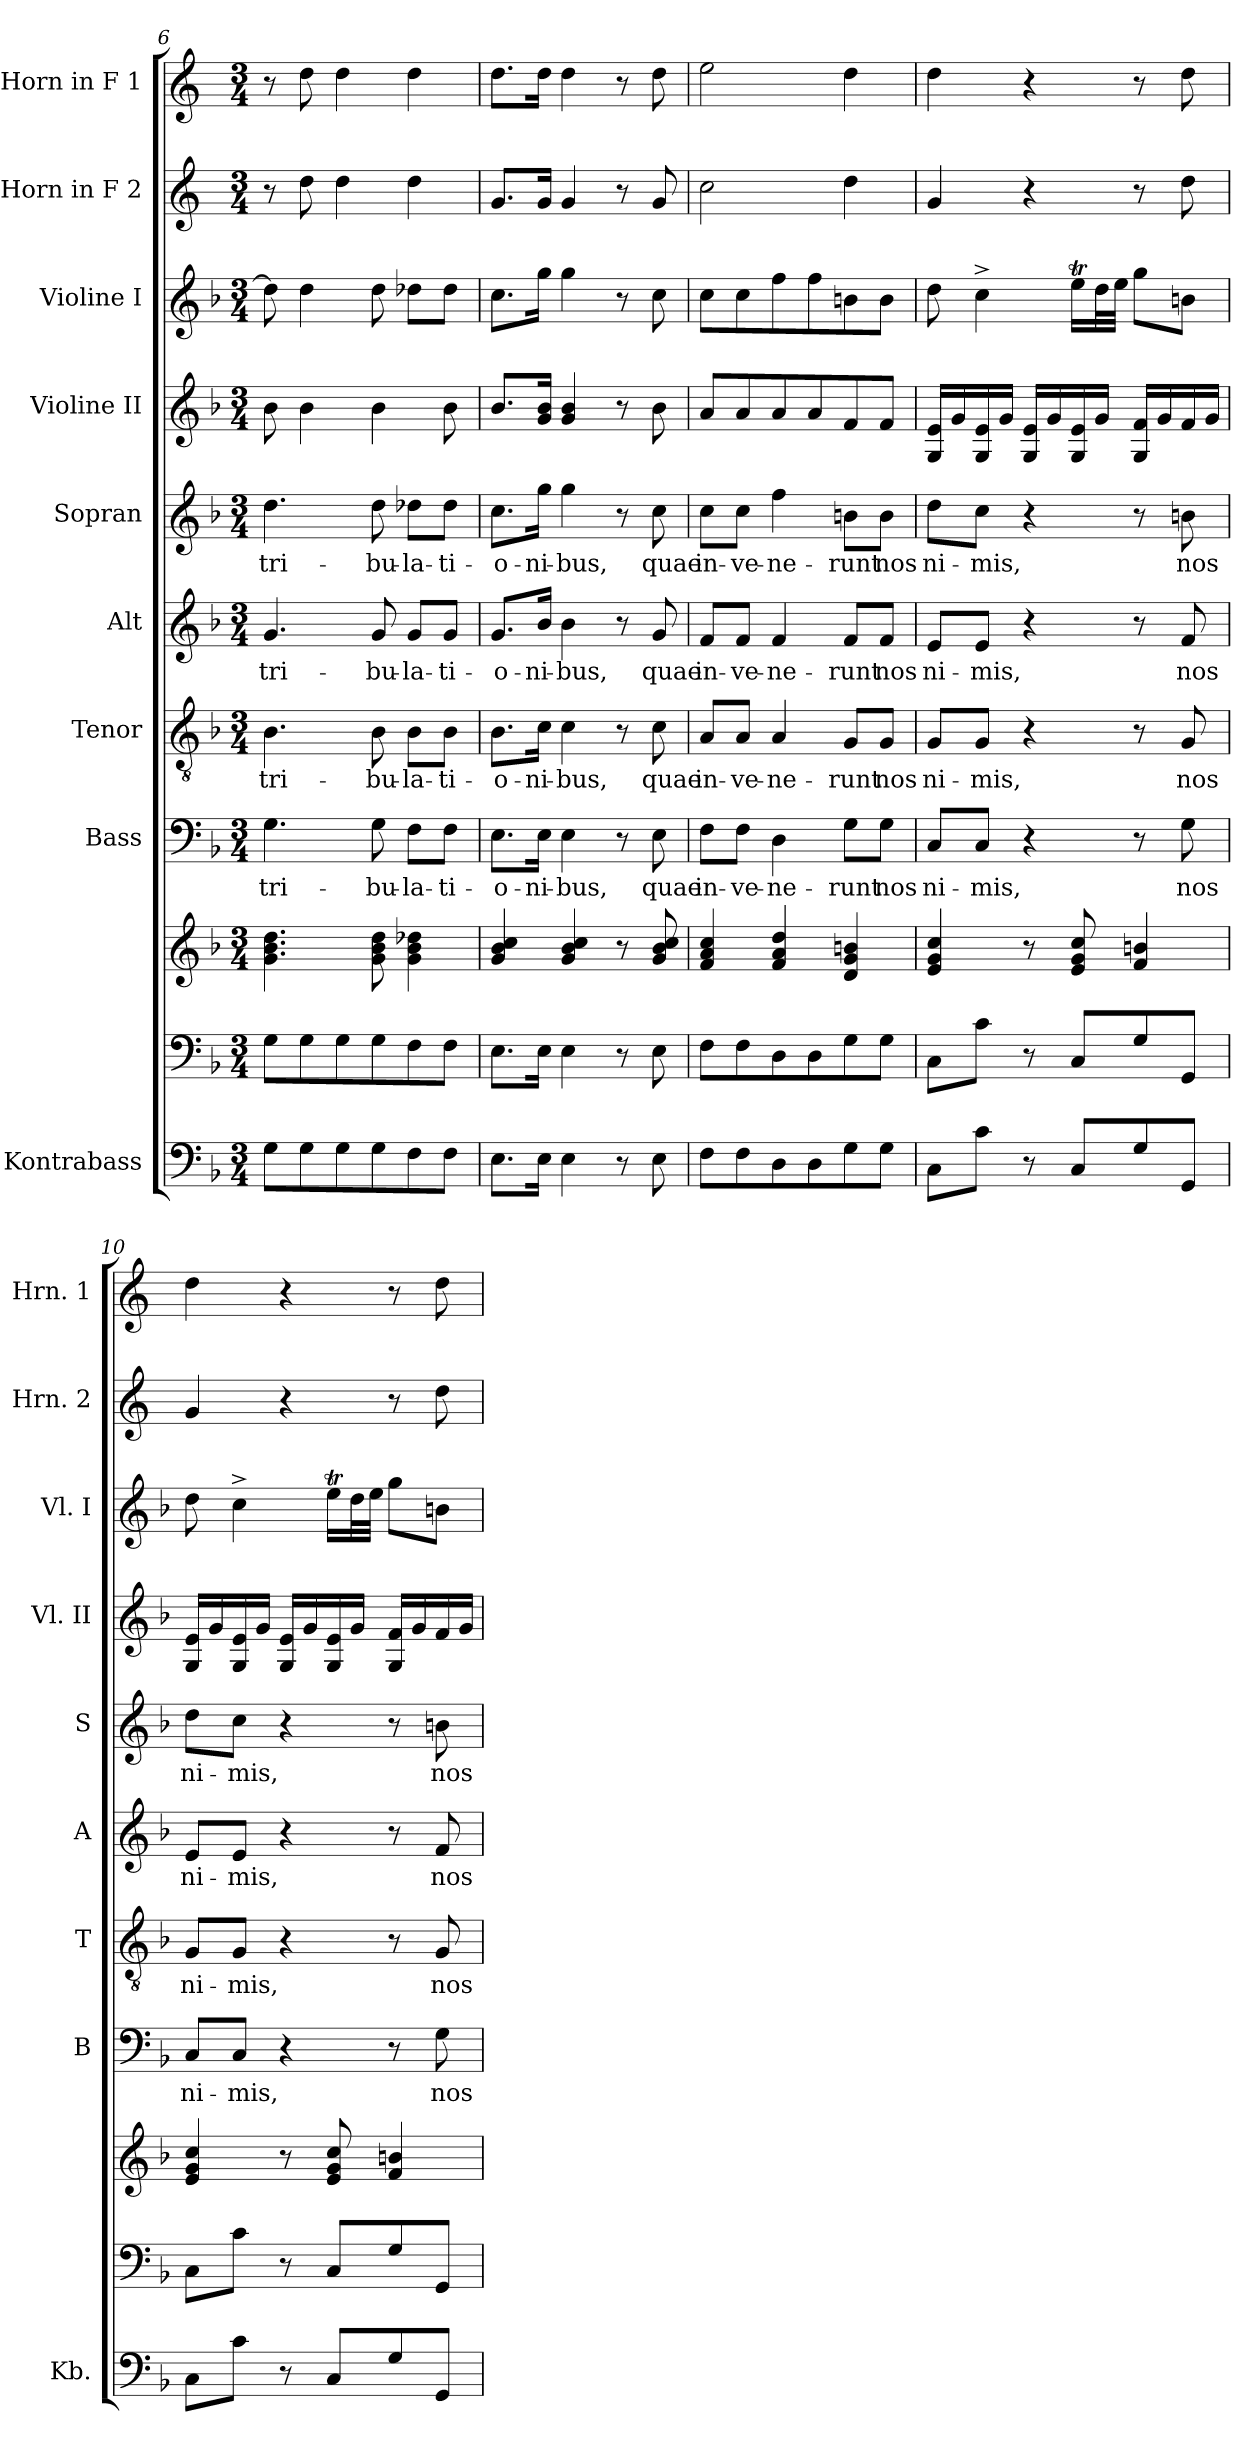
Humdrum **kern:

**kern	**kern	**kern	**kern	**text	**kern	**text	**kern	**text	**kern	**text	**kern	**kern	**kern	**kern
*part10	*part9	*part9	*part8	*part8	*part7	*part7	*part6	*part6	*part5	*part5	*part4	*part3	*part2	*part1
*staff11	*staff10	*staff9	*staff8	*staff8	*staff7	*staff7	*staff6	*staff6	*staff5	*staff5	*staff4	*staff3	*staff2	*staff1
*I"Kontrabass	*	*	*I"Bass	*	*I"Tenor	*	*I"Alt	*	*I"Sopran	*	*I"Violine II	*I"Violine I	*I"Horn in F 2	*I"Horn in F 1
*I'Kb.	*	*	*I'B	*	*I'T	*	*I'A	*	*I'S	*	*I'Vl. II	*I'Vl. I	*I'Hrn. 2	*I'Hrn. 1
!!LO:PB:g=z
*clefF4	*clefF4	*clefG2	*clefF4	*	*clefGv2	*	*clefG2	*	*clefG2	*	*clefG2	*clefG2	*clefG2	*clefG2
*ITrd7c12	*	*	*	*	*	*	*	*	*	*	*	*	*ITrd4c7	*ITrd4c7
*k[b-]	*k[b-]	*k[b-]	*k[b-]	*	*k[b-]	*	*k[b-]	*	*k[b-]	*	*k[b-]	*k[b-]	*k[b-]	*k[b-]
*F:	*F:	*F:	*F:	*	*F:	*	*F:	*	*F:	*	*F:	*F:	*F:	*F:
*M3/4	*M3/4	*M3/4	*M3/4	*	*M3/4	*	*M3/4	*	*M3/4	*	*M3/4	*M3/4	*M3/4	*M3/4
=6	=6	=6	=6	=6	=6	=6	=6	=6	=6	=6	=6	=6	=6	=6
!	!	!	!	!LO:LY:b	!	!LO:LY:b	!	!LO:LY:b	!	!LO:LY:b	!	!	!	!
8GG\L	8G\L	4.g\ 4.b-\ 4.dd\	4.G\	tri-	4.B-\	tri-	4.g/	tri-	4.dd\	tri-	8b-\	8dd\]	8r	8r
8GG\	8G\	.	.	.	.	.	.	.	.	.	4b-\	4dd\	8g\	8g\
8GG\	8G\	.	.	.	.	.	.	.	.	.	.	.	4g\	4g\
!	!	!	!	!LO:LY:b	!	!LO:LY:b	!	!LO:LY:b	!	!LO:LY:b	!	!	!	!
8GG\	8G\	8g\ 8b-\ 8dd\	8G\	-bu-	8B-\	-bu-	8g/	-bu-	8dd\	-bu-	4b-\	8dd\	.	.
!	!	!	!	!LO:LY:b	!	!LO:LY:b	!	!LO:LY:b	!	!LO:LY:b	!	!	!	!
8FF\	8F\	4g\ 4b-\ 4dd-X\	8F\L	-la-	8B-\L	-la-	8g/L	-la-	8dd-X\L	-la-	.	8dd-X\L	4g\	4g\
!	!	!	!	!LO:LY:b	!	!LO:LY:b	!	!LO:LY:b	!	!LO:LY:b	!	!	!	!
8FF\J	8F\J	.	8F\J	-ti-	8B-\J	-ti-	8g/J	-ti-	8dd-\J	-ti-	8b-\	8dd-\J	.	.
=7	=7	=7	=7	=7	=7	=7	=7	=7	=7	=7	=7	=7	=7	=7
!	!	!	!	!LO:LY:b	!	!LO:LY:b	!	!LO:LY:b	!	!LO:LY:b	!	!	!	!
8.EE\L	8.E\L	4g/ 4b-/ 4cc/	8.E\L	-o-	8.B-\L	-o-	8.g/L	-o-	8.cc\L	-o-	8.b-/L	8.cc\L	8.c/L	8.g\L
!	!	!	!	!LO:LY:b	!	!LO:LY:b	!	!LO:LY:b	!	!LO:LY:b	!	!	!	!
16EE\Jk	16E\Jk	.	16E\Jk	-ni-	16c\Jk	-ni-	16b-/Jk	-ni-	16gg\Jk	-ni-	16g/ 16b-/Jk	16gg\Jk	16c/Jk	16g\Jk
!	!	!	!	!LO:LY:b	!	!LO:LY:b	!	!LO:LY:b	!	!LO:LY:b	!	!	!	!
4EE\	4E\	4g/ 4b-/ 4cc/	4E\	-bus,	4c\	-bus,	4b-\	-bus,	4gg\	-bus,	4g/ 4b-/	4gg\	4c/	4g\
8r	8r	8r	8r	.	8r	.	8r	.	8r	.	8r	8r	8r	8r
!	!	!	!	!LO:LY:b	!	!LO:LY:b	!	!LO:LY:b	!	!LO:LY:b	!	!	!	!
8EE\	8E\	8g/ 8b-/ 8cc/	8E\	quae	8c\	quae	8g/	quae	8cc\	quae	8b-\	8cc\	8c/	8g\
=8	=8	=8	=8	=8	=8	=8	=8	=8	=8	=8	=8	=8	=8	=8
!	!	!	!	!LO:LY:b	!	!LO:LY:b	!	!LO:LY:b	!	!LO:LY:b	!	!	!	!
8FF\L	8F\L	4f/ 4a/ 4cc/	8F\L	in-	8A/L	in-	8f/L	in-	8cc\L	in-	8a/L	8cc\L	2f\	2a\
!	!	!	!	!LO:LY:b	!	!LO:LY:b	!	!LO:LY:b	!	!LO:LY:b	!	!	!	!
8FF\	8F\	.	8F\J	-ve-	8A/J	-ve-	8f/J	-ve-	8cc\J	-ve-	8a/	8cc\	.	.
!	!	!	!	!LO:LY:b	!	!LO:LY:b	!	!LO:LY:b	!	!LO:LY:b	!	!	!	!
8DD\	8D\	4f/ 4a/ 4dd/	4D\	-ne-	4A/	-ne-	4f/	-ne-	4ff\	-ne-	8a/	8ff\	.	.
8DD\	8D\	.	.	.	.	.	.	.	.	.	8a/	8ff\	.	.
!	!	!	!	!LO:LY:b	!	!LO:LY:b	!	!LO:LY:b	!	!LO:LY:b	!	!	!	!
8GG\	8G\	4d/ 4g/ 4bn/	8G\L	-runt	8G/L	-runt	8f/L	-runt	8bn\L	-runt	8f/	8bn\	4g\	4g\
!	!	!	!	!LO:LY:b	!	!LO:LY:b	!	!LO:LY:b	!	!LO:LY:b	!	!	!	!
8GG\J	8G\J	.	8G\J	nos	8G/J	nos	8f/J	nos	8b\J	nos	8f/J	8b\J	.	.
=9	=9	=9	=9	=9	=9	=9	=9	=9	=9	=9	=9	=9	=9	=9
!	!	!	!	!LO:LY:b	!	!LO:LY:b	!	!LO:LY:b	!	!LO:LY:b	!	!	!	!
8CC\L	8C\L	4e/ 4g/ 4cc/	8C/L	ni-	8G/L	ni-	8e/L	ni-	8dd\L	ni-	16G/ 16e/LL	8dd\	4c/	4g\
.	.	.	.	.	.	.	.	.	.	.	16g/	.	.	.
!	!	!	!	!LO:LY:b	!	!LO:LY:b	!	!LO:LY:b	!	!LO:LY:b	!	!	!	!
8C\J	8c\J	.	8C/J	-mis,	8G/J	-mis,	8e/J	-mis,	8cc\J	-mis,	16G/ 16e/	4cc^>\	.	.
.	.	.	.	.	.	.	.	.	.	.	16g/JJ	.	.	.
8r	8r	8r	4r	.	4r	.	4r	.	4r	.	16G/ 16e/LL	.	4r	4r
.	.	.	.	.	.	.	.	.	.	.	16g/	.	.	.
8CC/L	8C/L	8e/ 8g/ 8cc/	.	.	.	.	.	.	.	.	16G/ 16e/	16eet\LL	.	.
.	.	.	.	.	.	.	.	.	.	.	16g/JJ	32dd\L	.	.
.	.	.	.	.	.	.	.	.	.	.	.	32ee\JJJ	.	.
8GG/	8G/	4f/ 4bn/	8r	.	8r	.	8r	.	8r	.	16G/ 16f/LL	8gg\L	8r	8r
.	.	.	.	.	.	.	.	.	.	.	16g/	.	.	.
!	!	!	!	!LO:LY:b	!	!LO:LY:b	!	!LO:LY:b	!	!LO:LY:b	!	!	!	!
8GGG/J	8GG/J	.	8G\	nos	8G/	nos	8f/	nos	8bn\	nos	16f/	8bn\J	8g\	8g\
.	.	.	.	.	.	.	.	.	.	.	16g/JJ	.	.	.
=10	=10	=10	=10	=10	=10	=10	=10	=10	=10	=10	=10	=10	=10	=10
!	!	!	!	!LO:LY:b	!	!LO:LY:b	!	!LO:LY:b	!	!LO:LY:b	!	!	!	!
8CC\L	8C\L	4e/ 4g/ 4cc/	8C/L	ni-	8G/L	ni-	8e/L	ni-	8dd\L	ni-	16G/ 16e/LL	8dd\	4c/	4g\
.	.	.	.	.	.	.	.	.	.	.	16g/	.	.	.
!	!	!	!	!LO:LY:b	!	!LO:LY:b	!	!LO:LY:b	!	!LO:LY:b	!	!	!	!
8C\J	8c\J	.	8C/J	-mis,	8G/J	-mis,	8e/J	-mis,	8cc\J	-mis,	16G/ 16e/	4cc^>\	.	.
.	.	.	.	.	.	.	.	.	.	.	16g/JJ	.	.	.
8r	8r	8r	4r	.	4r	.	4r	.	4r	.	16G/ 16e/LL	.	4r	4r
.	.	.	.	.	.	.	.	.	.	.	16g/	.	.	.
8CC/L	8C/L	8e/ 8g/ 8cc/	.	.	.	.	.	.	.	.	16G/ 16e/	16eet\LL	.	.
.	.	.	.	.	.	.	.	.	.	.	16g/JJ	32dd\L	.	.
.	.	.	.	.	.	.	.	.	.	.	.	32ee\JJJ	.	.
8GG/	8G/	4f/ 4bn/	8r	.	8r	.	8r	.	8r	.	16G/ 16f/LL	8gg\L	8r	8r
.	.	.	.	.	.	.	.	.	.	.	16g/	.	.	.
!	!	!	!	!LO:LY:b	!	!LO:LY:b	!	!LO:LY:b	!	!LO:LY:b	!	!	!	!
8GGG/J	8GG/J	.	8G\	nos	8G/	nos	8f/	nos	8bn\	nos	16f/	8bn\J	8g\	8g\
.	.	.	.	.	.	.	.	.	.	.	16g/JJ	.	.	.
=	=	=	=	=	=	=	=	=	=	=	=	=	=	=
*-	*-	*-	*-	*-	*-	*-	*-	*-	*-	*-	*-	*-	*-	*-
